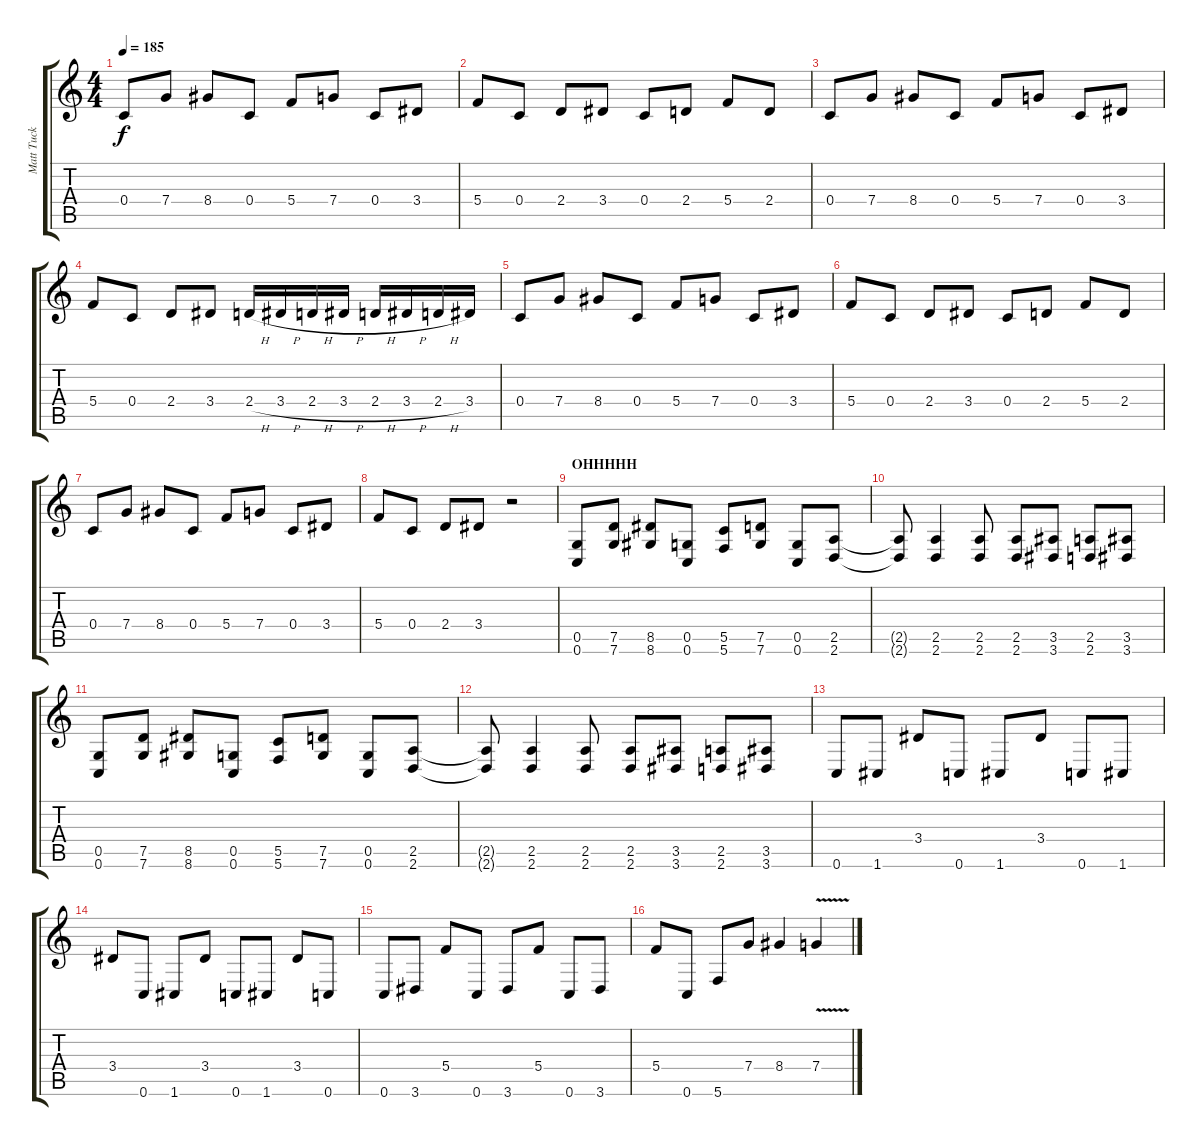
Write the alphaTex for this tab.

\track ("Matt Tuck" "Matt Tuck") {instrument distortionguitar}
\staff {score tabs}
\tuning (D4 A3 F3 C3 G2 C2) {hide}
\ts (4 4)
\tempo 185
\clef g2
\ks c
0.4.8{dy f instrument distortionguitar} 7.4.8 8.4.8 0.4.8 5.4.8 7.4.8 0.4.8 3.4.8 |
5.4.8 0.4.8 2.4.8 3.4.8 0.4.8 2.4.8 5.4.8 2.4.8 |
0.4.8 7.4.8 8.4.8 0.4.8 5.4.8 7.4.8 0.4.8 3.4.8 |
5.4.8 0.4.8 2.4.8 3.4.8 2.4{h}.16 3.4{h}.16 2.4{h}.16 3.4{h}.16 2.4{h}.16 3.4{h}.16 2.4{h}.16 3.4.16 |
0.4.8 7.4.8 8.4.8 0.4.8 5.4.8 7.4.8 0.4.8 3.4.8 |
5.4.8 0.4.8 2.4.8 3.4.8 0.4.8 2.4.8 5.4.8 2.4.8 |
0.4.8 7.4.8 8.4.8 0.4.8 5.4.8 7.4.8 0.4.8 3.4.8 |
5.4.8 0.4.8 2.4.8 3.4.8 r.2 |
\section ("" "OHHHHH")
(0.5 0.6).8 (7.5 7.6).8 (8.5 8.6).8 (0.5 0.6).8 (5.5 5.6).8 (7.5 7.6).8 (0.5 0.6).8 (2.5 2.6).8 |
(2.5{t} 2.6{t}).8 (2.5 2.6).4 (2.5 2.6).8 (2.5 2.6).8 (3.5 3.6).8 (2.5 2.6).8 (3.5 3.6).8 |
(0.5 0.6).8 (7.5 7.6).8 (8.5 8.6).8 (0.5 0.6).8 (5.5 5.6).8 (7.5 7.6).8 (0.5 0.6).8 (2.5 2.6).8 |
(2.5{t} 2.6{t}).8 (2.5 2.6).4 (2.5 2.6).8 (2.5 2.6).8 (3.5 3.6).8 (2.5 2.6).8 (3.5 3.6).8 |
0.6.8 1.6.8 3.4.8 0.6.8 1.6.8 3.4.8 0.6.8 1.6.8 |
3.4.8 0.6.8 1.6.8 3.4.8 0.6.8 1.6.8 3.4.8 0.6.8 |
0.6.8 3.6.8 5.4.8 0.6.8 3.6.8 5.4.8 0.6.8 3.6.8 |
5.4.8 0.6.8 5.6.8 7.4.8 8.4.4 7.4{v}.4
